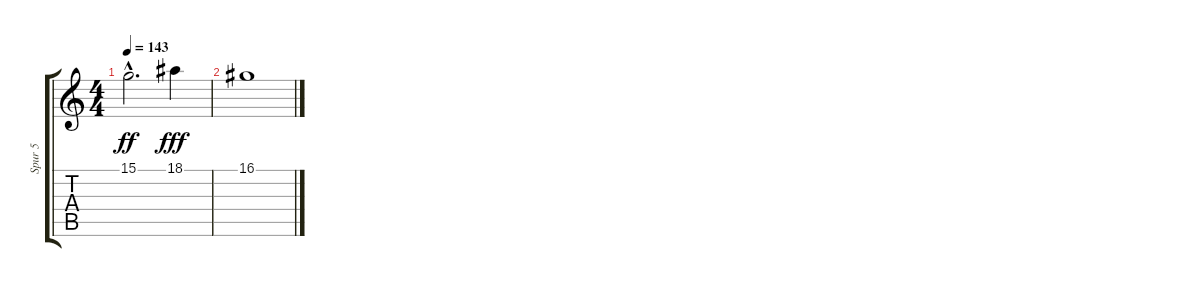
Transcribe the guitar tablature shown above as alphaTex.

\track ("Spur 5" "Spur 5") {instrument honkytonkpiano}
\staff {score tabs}
\tuning (E4 B3 G3 D3 A2 E2) {hide}
\ts (4 4)
\tempo 143
\clef g2
\ks c
15.1{hac}.2{d dy ff} 18.1.4{dy fff} |
16.1.1
